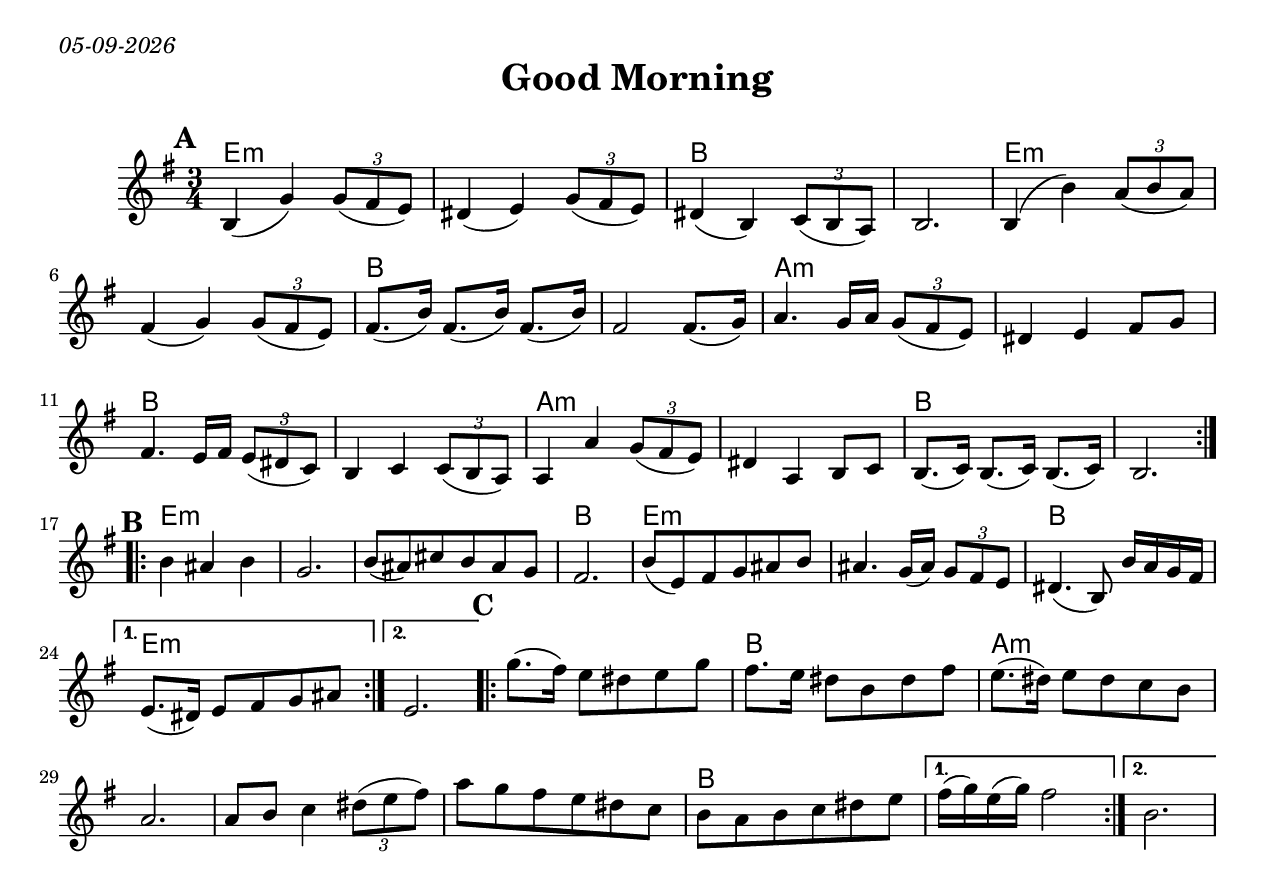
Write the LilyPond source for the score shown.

\version "2.18.0"
\include "english.ly"
\paper{
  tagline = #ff
  print-all-headers = ##t
  #(set-paper-size "letter")
}
date = #(strftime "%d-%m-%Y" (localtime (current-time)))

\markup{ \italic{ \date }  }

%\markup{ Got something to say? }

global = {
  \clef treble
  \key e \minor
  \time 3/4
  \set Score.markFormatter = #format-mark-box-alphabet
}

%#################################### Melody ########################
%melody =  \transpose c d \relative c' {  %transpose for clarinet
%\include "Good-Morning-Bulgar.ly"
melody = \relative c' {
  \global
  %\partial 16*3 a16 d f   %lead in notes

  \repeat volta 2{
   \mark \default
   b4(g') \tuplet 3/2{g8 (fs e)}
   ds4 (e) \tuplet 3/2{g8 (fs e)}
   ds4 (b) \tuplet 3/2{c8 (b a)}
   b2.

   b4 (b') \tuplet 3/2{a8 (b a)}
   fs4 (g) \tuplet 3/2{g8 (fs e)}
   fs8.(b16) fs8.(b16) fs8.(b16)
   fs2 fs8.(g16)

   a4. g16 a \tuplet 3/2{g8 (fs e)}
   ds4 e fs8 g
   fs4. e16 fs \tuplet 3/2{e8 (ds c)}
   b4 c \tuplet 3/2{c8 (b a)}

   a4 a' \tuplet 3/2{g8 (fs e)}
   ds4 a b8 c
   b8.(c16) b8.(c16)b8.(c16)
   b2.
  }
  \break
  \repeat volta 2{
   \mark \default
   b'4 as b
   g2.
   b8(as) cs b as g
   fs2.

   b8(e,)fs g as b
   as4. g16(as) \tuplet 3/2{g8 fs e}|
   ds4.(b8) b'16 a g fs
  }
   \alternative {
     {e8.(ds16) e8 fs g as |}
     {e2. }
   }

   \repeat volta 2{
   \mark \default
   g'8.(fs16) e8 ds e g
   fs8. e16 ds8 b ds fs|
   e8.(ds16) e8 ds c b
   a2.

   a8 b c4 \tuplet 3/2{ds8 (e fs)}
   a8 g fs e ds c
   b8 a b c ds e
  }
   \alternative {
     {fs16(g) e (g)fs2 }
     { b,2.}
   }


}


%################################# Lyrics #####################
%\addlyrics{ \set stanza = #"1. " }
%################################# Chords #######################
harmonies = \chordmode {
  e4*6:m
  b4*6
  e4*6:m
  b4*6
  a4*6:m
  b4*6
  a4*6:m
  b4*6
  %B
  e4*9:m
  b4*3
  e4*6:m
  b4*3
  e4*6:m
  %C
  e4*3:m
  b4*3
  a4*12:m
  b4*9
}

\score {
  <<
    \new ChordNames {
      \set chordChanges = ##t
      \harmonies
    }
    \new Staff   \melody


  >>
  \header{
    title= "Good Morning"
    subtitle=""
    composer= ""
    instrument =""
    arranger= ""
  }
  \layout{indent = 1.0\cm}
  \midi {
    \tempo 4 = 120

    % \midi { }
  }
}
%{
% more verses:
\markup{}
\markup {
  \fill-line {
    \hspace #0.1 % distance from left margin
    \column {
      \line { "1."
	\column {
	  ""
	}
      }
      \hspace #0.2 % vertical distance between verses
      \line { "2."
	\column {
	 ""
	}
      }
    }
    \hspace #0.1  % horiz. distance between columns
    \column {
      \line { "3."
	\column {
	  ""
	}
      }
      \hspace #0.2 % distance between verses
      \line { "4."
	\column {
	 ""
	}
      }
    }
    \hspace #0.1 % distance to right margin
  }
}

%}
